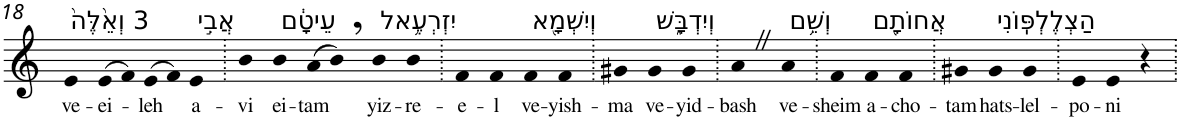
**kern	**text
*part1	*part1
*staff1	*staff1
*I"Piano	*
*I'Pno	*
!!LO:PB:g=z
*clefG2	*
*k[]	*
=18	=18
!LO:TX:a:t=3 וְאֵ֙לֶּה֙	!
!	!LO:LY:b
4e	ve-
!	!LO:LY:b
(>8e	-ei-
8f)	.
!	!LO:LY:b
(>8e	-leh
8f)	.
!LO:TX:a:t=אֲבִ֣י	!
!	!LO:LY:b
4e	a-
=19.	=19.
!	!LO:LY:b
4b	-vi
!LO:TX:a:t=עֵיטָ֔ם	!
!	!LO:LY:b
4b	ei-
!	!LO:LY:b
(>8a	-tam
8b,)	.
!LO:TX:a:t=יִזְרְעֶ֥אל	!
!	!LO:LY:b
4b	yiz-
!	!LO:LY:b
4b	-re-
=20.	=20.
!	!LO:LY:b
4f	-e-
!	!LO:LY:b
4f	-l
!LO:TX:a:t=וְיִשְׁמָ֖א	!
!	!LO:LY:b
4f	ve-
!	!LO:LY:b
4f	-yish-
=21.	=21.
!	!LO:LY:b
4g#X	-ma
!LO:TX:a:t=וְיִדְבָּ֑שׁ	!
!	!LO:LY:b
4g#	ve-
!	!LO:LY:b
4g#	-yid-
=22.	=22.
!	!LO:LY:b
4aZ	-bash
!LO:TX:a:t=וְשֵׁ֥ם	!
!	!LO:LY:b
4a	ve-
=23.	=23.
!	!LO:LY:b
4f	-sheim
!LO:TX:a:t=אֲחוֹתָ֖ם	!
!	!LO:LY:b
4f	a-
!	!LO:LY:b
4f	-cho-
=24.	=24.
!	!LO:LY:b
4g#X	-tam
!LO:TX:a:t=הַצְלֶלְפּֽוֹנִי	!
!	!LO:LY:b
4g#	hats-
!	!LO:LY:b
4g#	-lel-
=25.	=25.
!	!LO:LY:b
4e	-po-
!	!LO:LY:b
4e	-ni
4r	.
=.	=.
*-	*-
